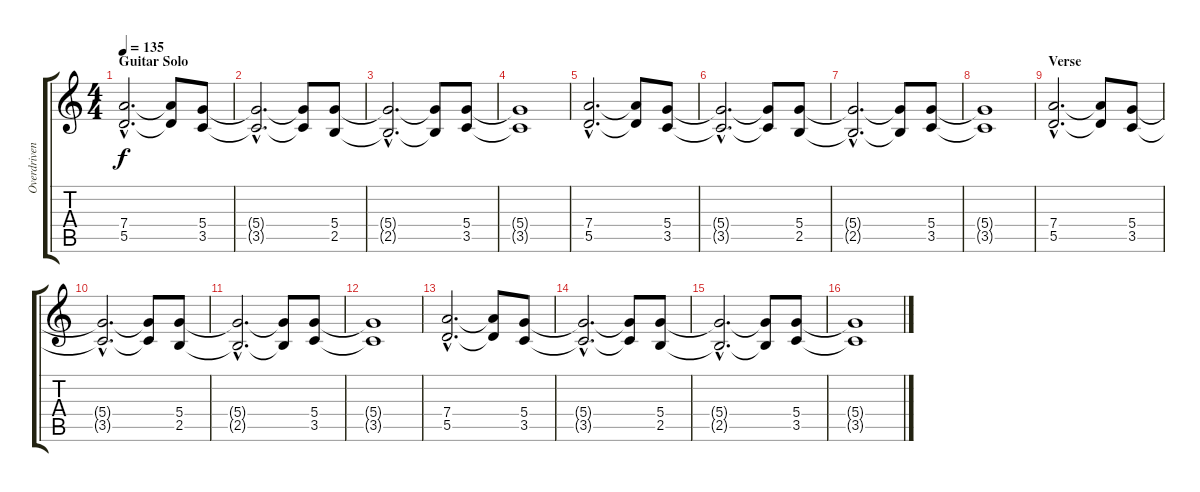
\track ("Overdriven Guitar" "Overdriven") {instrument overdrivenguitar}
\staff {score tabs}
\tuning (E4 B3 G3 D3 A2 E2) {hide}
\ts (4 4)
\section ("" "Guitar Solo")
\tempo 135
\clef g2
\ks c
(7.4{hac} 5.5{hac}).2{d dy f} (7.4{t} 5.5{t}).8 (5.4 3.5).8 |
(5.4{hac t} 3.5{hac t}).2{d} (5.4{t} 3.5{t}).8 (5.4 2.5).8 |
(5.4{hac t} 2.5{hac t}).2{d} (5.4{t} 2.5{t}).8 (5.4 3.5).8 |
(5.4{t} 3.5{t}).1 |
(7.4{hac} 5.5{hac}).2{d} (7.4{t} 5.5{t}).8 (5.4 3.5).8 |
(5.4{hac t} 3.5{hac t}).2{d} (5.4{t} 3.5{t}).8 (5.4 2.5).8 |
(5.4{hac t} 2.5{hac t}).2{d} (5.4{t} 2.5{t}).8 (5.4 3.5).8 |
(5.4{t} 3.5{t}).1 |
\section ("" "Verse")
(7.4{hac} 5.5{hac}).2{d} (7.4{t} 5.5{t}).8 (5.4 3.5).8 |
(5.4{hac t} 3.5{hac t}).2{d} (5.4{t} 3.5{t}).8 (5.4 2.5).8 |
(5.4{hac t} 2.5{hac t}).2{d} (5.4{t} 2.5{t}).8 (5.4 3.5).8 |
(5.4{t} 3.5{t}).1 |
(7.4{hac} 5.5{hac}).2{d} (7.4{t} 5.5{t}).8 (5.4 3.5).8 |
(5.4{hac t} 3.5{hac t}).2{d} (5.4{t} 3.5{t}).8 (5.4 2.5).8 |
(5.4{hac t} 2.5{hac t}).2{d} (5.4{t} 2.5{t}).8 (5.4 3.5).8 |
(5.4{t} 3.5{t}).1
